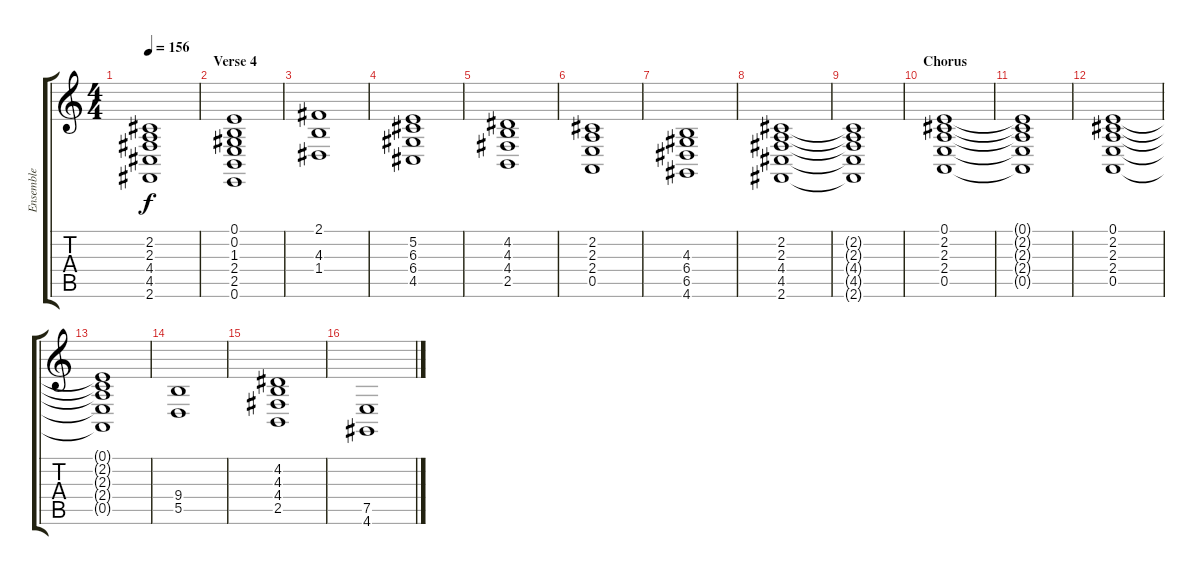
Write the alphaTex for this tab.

\track ("Ensemble" "Ensemble") {instrument stringensemble1}
\staff {score tabs}
\tuning (E4 B3 G3 D3 A2 E2) {hide}
\ts (4 4)
\tempo 156
\clef g2
\ks c
(2.2{t} 2.3{t} 4.4{t} 4.5{t} 2.6{t}).1{dy f} |
\section ("" "Verse 4")
(0.1 0.2 1.3 2.4 2.5 0.6).1 |
(2.1 4.3 1.4).1 |
(5.2 6.3 6.4 4.5).1 |
(4.2 4.3 4.4 2.5).1 |
(2.2 2.3 2.4 0.5).1 |
(4.3 6.4 6.5 4.6).1 |
(2.2 2.3 4.4 4.5 2.6).1 |
(2.2{t} 2.3{t} 4.4{t} 4.5{t} 2.6{t}).1 |
\section ("" "Chorus")
(0.1 2.2 2.3 2.4 0.5).1 |
(0.1{t} 2.2{t} 2.3{t} 2.4{t} 0.5{t}).1 |
(0.1 2.2 2.3 2.4 0.5).1 |
(0.1{t} 2.2{t} 2.3{t} 2.4{t} 0.5{t}).1 |
(9.4 5.5).1 |
(4.2 4.3 4.4 2.5).1 |
(7.5 4.6).1
